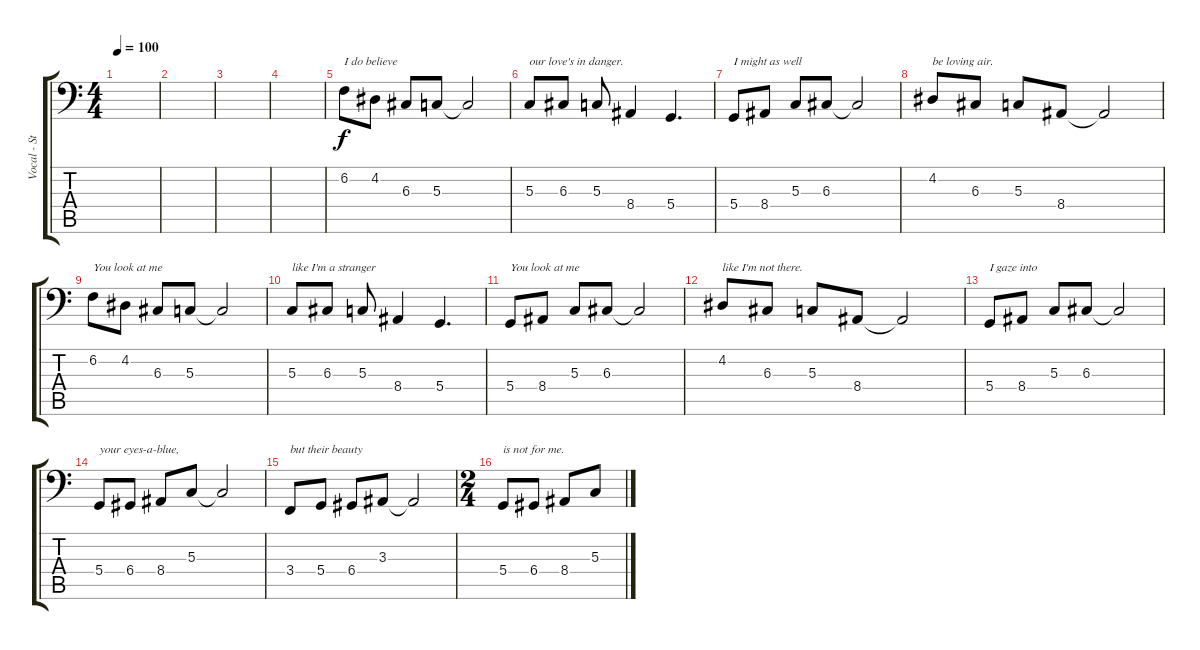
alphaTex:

\track ("Vocal - Stephen Merritt" "Vocal - St") {instrument sopranosax}
\staff {score tabs}
\tuning (E3 B2 G2 D2 A1 E1) {hide}
\ts (4 4)
\tempo 100
\clef f4
\ks c
|
|
|
|
6.2.8{txt "I do believe"} 4.2.8 6.3.8 5.3.8 5.3{t}.2 |
5.3.8{txt "our love's in danger."} 6.3.8 5.3.8 8.4.4 5.4.4{d} |
5.4.8{txt "I might as well"} 8.4.8 5.3.8 6.3.8 6.3{t}.2 |
4.2.8{txt "be loving air."} 6.3.8 5.3.8 8.4.8 8.4{t}.2 |
6.2.8{txt "You look at me"} 4.2.8 6.3.8 5.3.8 5.3{t}.2 |
5.3.8{txt "like I'm a stranger"} 6.3.8 5.3.8 8.4.4 5.4.4{d} |
5.4.8{txt "You look at me"} 8.4.8 5.3.8 6.3.8 6.3{t}.2 |
4.2.8{txt "like I'm not there."} 6.3.8 5.3.8 8.4.8 8.4{t}.2 |
5.4.8{txt "I gaze into"} 8.4.8 5.3.8 6.3.8 6.3{t}.2 |
5.4.8{txt "your eyes-a-blue,"} 6.4.8 8.4.8 5.3.8 5.3{t}.2 |
3.4.8{txt "but their beauty"} 5.4.8 6.4.8 3.3.8 3.3{t}.2 |
\ts (2 4)
5.4.8{txt "is not for me."} 6.4.8 8.4.8 5.3.8
